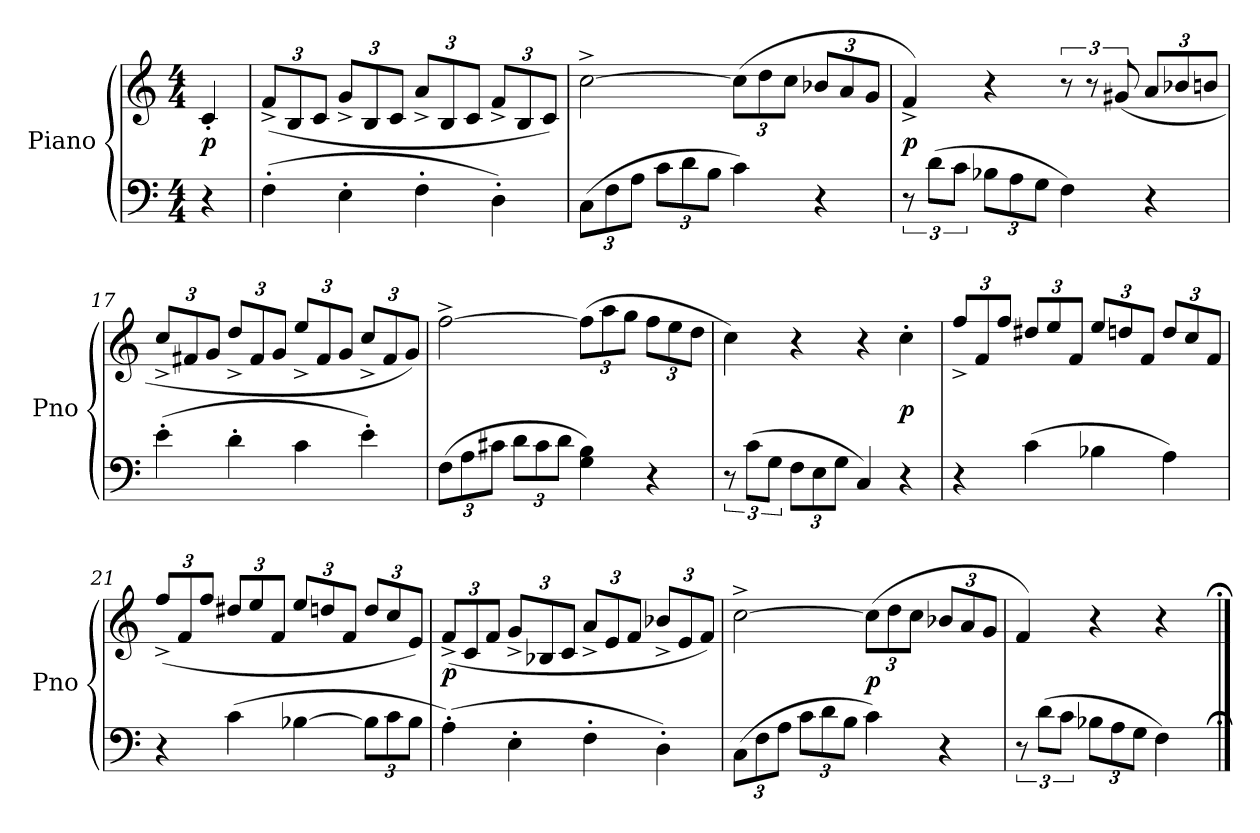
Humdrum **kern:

**kern	**kern	**dynam
*part1	*part1	*part1
*staff2	*staff1	*staff1/2
*I"Piano	*	*
*I'Pno	*	*
*clefF4	*clefG2	*
*M4/4	*M4/4	*
*MM120	*MM120	*
=	=	=
4r	4c'/	p
=14	=14	=14
(4F'\	(12f^/L	.
.	12B/	.
.	12c/J	.
4E'\	12g^/L	.
.	12B/	.
.	12c/J	.
4F'\	12a^/L	.
.	12B/	.
.	12c/J	.
4D'\)	12f^/L	.
.	12B/	.
.	12c/J)	.
=15	=15	=15
(12C\L	[2cc^\	.
12F\	.	.
12A\J	.	.
12c\L	.	.
12d\	.	.
12B\J	.	.
4c\)	(12cc\L]	.
.	12dd\	.
.	12cc\J	.
4r	12b-X/L	.
.	12a/	.
.	12g/J	.
=16	=16	=16
12r	4f^/)	p
(12d\L	.	.
12c\J	.	.
12B-X\L	4r	.
12A\	.	.
12G\J	.	.
4F\)	12r	.
.	12r	.
.	(12g#X/	.
4r	12a/L	.
.	12b-X/	.
.	12bn/J	.
=17	=17	=17
(4e'\	12cc^/L	.
.	12f#X/	.
.	12g/J	.
4d'\	12dd^/L	.
.	12f#/	.
.	12g/J	.
4c\	12ee^/L	.
.	12f#/	.
.	12g/J	.
4e'\)	12cc^/L	.
.	12f#/	.
.	12g/J)	.
=18	=18	=18
(12F\L	[2ff^\	.
12A\	.	.
12c#X\J	.	.
12d\L	.	.
12c#\	.	.
12d\J	.	.
4G\ 4B\)	(12ff\L]	.
.	12aa\	.
.	12gg\J	.
4r	12ff\L	.
.	12ee\	.
.	12dd\J	.
=19	=19	=19
12r	4cc\)	.
(12c\L	.	.
12G\J	.	.
12F\L	4r	.
12E\	.	.
12G\J	.	.
4C/)	4r	.
4r	4cc'\	p
=20	=20	=20
4r	12ff^/L	.
.	12f/	.
.	12ff/J	.
(4c\	12dd#X/L	.
.	12ee/	.
.	12f/J	.
4B-X\	12ee/L	.
.	12ddn/	.
.	12f/J	.
4A\)	12dd/L	.
.	12cc/	.
.	12f/J	.
=21	=21	=21
4r	(12ff^/L	.
.	12f/	.
.	12ff/J	.
(4c\	12dd#X/L	.
.	12ee/	.
.	12f/J	.
[4B-X\	12ee/L	.
.	12ddn/	.
.	12f/J	.
12B-\L]	12dd/L	.
12c\	12cc/	.
12B-\J	12e/J)	.
=22	=22	=22
(4A'\)	(12f^/L	p
.	12c/	.
.	12f/J	.
4E'\	12g^/L	.
.	12B-X/	.
.	12c/J	.
4F'\	12a^/L	.
.	12e/	.
.	12f/J	.
4D'\)	12b-X^/L	.
.	12e/	.
.	12f/J)	.
=23	=23	=23
(12C\L	[2cc^\	.
12F\	.	.
12A\J	.	.
12c\L	.	.
12d\	.	.
12B\J	.	.
4c\)	(12cc\L]	p
.	12dd\	.
.	12cc\J	.
4r	12b-X/L	.
.	12a/	.
.	12g/J	.
=24	=24	=24
12r	4f/)	.
(12d\L	.	.
12c\J	.	.
12B-X\L	4r	.
12A\	.	.
12G\J	.	.
4F\)	4r	.
==;	==;	==;
*-	*-	*-
